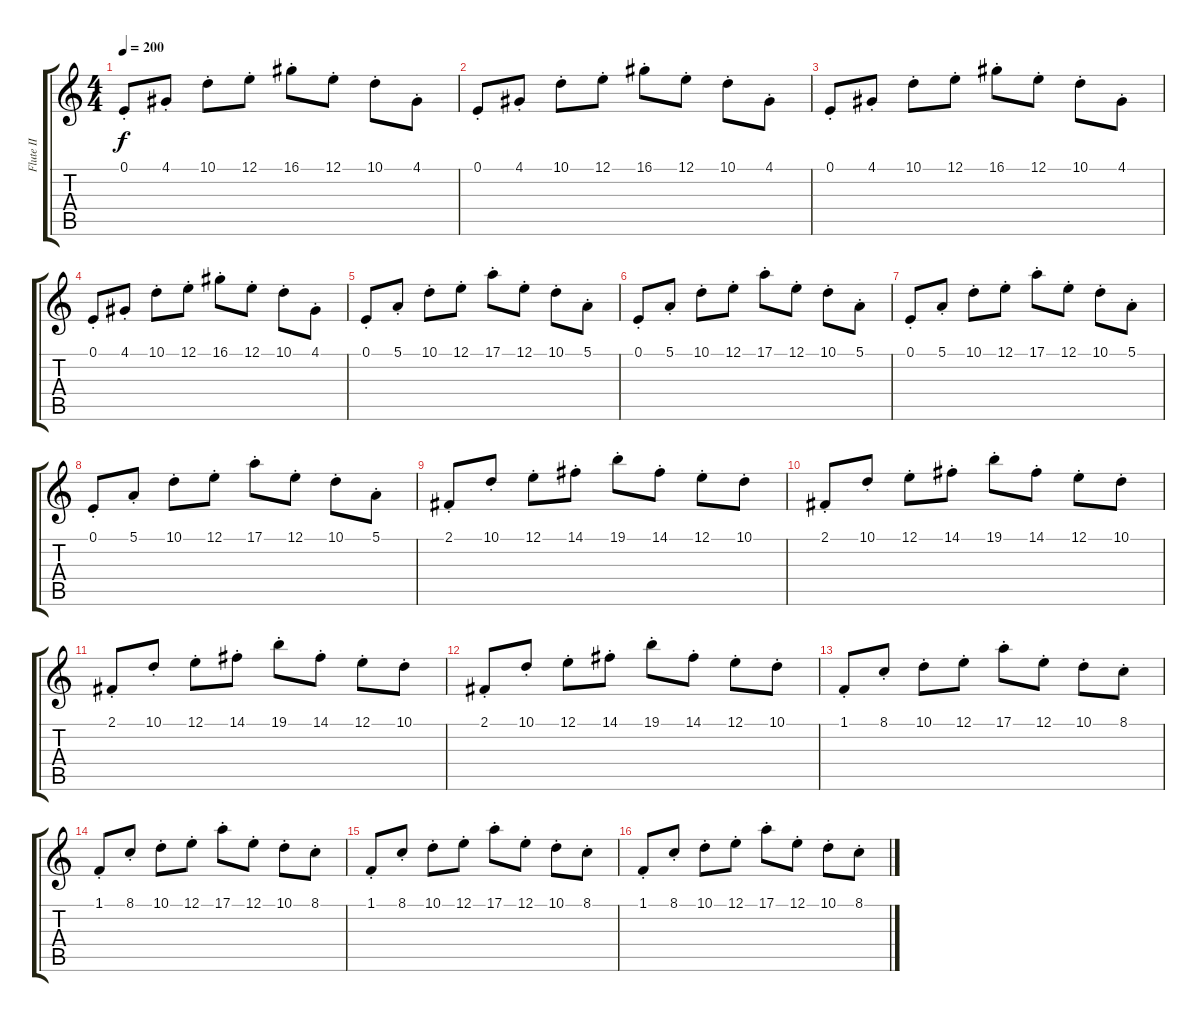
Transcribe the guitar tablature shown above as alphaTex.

\track ("Flute II" "Flute II") {instrument flute}
\staff {score tabs}
\tuning (E4 B3 G3 D3 A2 E2) {hide}
\ts (4 4)
\tempo 200
\clef g2
\ks c
0.1{st}.8{dy f} 4.1{st}.8 10.1{st}.8 12.1{st}.8 16.1{st}.8 12.1{st}.8 10.1{st}.8 4.1{st}.8 |
0.1{st}.8 4.1{st}.8 10.1{st}.8 12.1{st}.8 16.1{st}.8 12.1{st}.8 10.1{st}.8 4.1{st}.8 |
0.1{st}.8 4.1{st}.8 10.1{st}.8 12.1{st}.8 16.1{st}.8 12.1{st}.8 10.1{st}.8 4.1{st}.8 |
0.1{st}.8 4.1{st}.8 10.1{st}.8 12.1{st}.8 16.1{st}.8 12.1{st}.8 10.1{st}.8 4.1{st}.8 |
0.1{st}.8 5.1{st}.8 10.1{st}.8 12.1{st}.8 17.1{st}.8 12.1{st}.8 10.1{st}.8 5.1{st}.8 |
0.1{st}.8 5.1{st}.8 10.1{st}.8 12.1{st}.8 17.1{st}.8 12.1{st}.8 10.1{st}.8 5.1{st}.8 |
0.1{st}.8 5.1{st}.8 10.1{st}.8 12.1{st}.8 17.1{st}.8 12.1{st}.8 10.1{st}.8 5.1{st}.8 |
0.1{st}.8 5.1{st}.8 10.1{st}.8 12.1{st}.8 17.1{st}.8 12.1{st}.8 10.1{st}.8 5.1{st}.8 |
2.1{st}.8 10.1{st}.8 12.1{st}.8 14.1{st}.8 19.1{st}.8 14.1{st}.8 12.1{st}.8 10.1{st}.8 |
2.1{st}.8 10.1{st}.8 12.1{st}.8 14.1{st}.8 19.1{st}.8 14.1{st}.8 12.1{st}.8 10.1{st}.8 |
2.1{st}.8 10.1{st}.8 12.1{st}.8 14.1{st}.8 19.1{st}.8 14.1{st}.8 12.1{st}.8 10.1{st}.8 |
2.1{st}.8 10.1{st}.8 12.1{st}.8 14.1{st}.8 19.1{st}.8 14.1{st}.8 12.1{st}.8 10.1{st}.8 |
1.1{st}.8 8.1{st}.8 10.1{st}.8 12.1{st}.8 17.1{st}.8 12.1{st}.8 10.1{st}.8 8.1{st}.8 |
1.1{st}.8 8.1{st}.8 10.1{st}.8 12.1{st}.8 17.1{st}.8 12.1{st}.8 10.1{st}.8 8.1{st}.8 |
1.1{st}.8 8.1{st}.8 10.1{st}.8 12.1{st}.8 17.1{st}.8 12.1{st}.8 10.1{st}.8 8.1{st}.8 |
1.1{st}.8 8.1{st}.8 10.1{st}.8 12.1{st}.8 17.1{st}.8 12.1{st}.8 10.1{st}.8 8.1{st}.8
